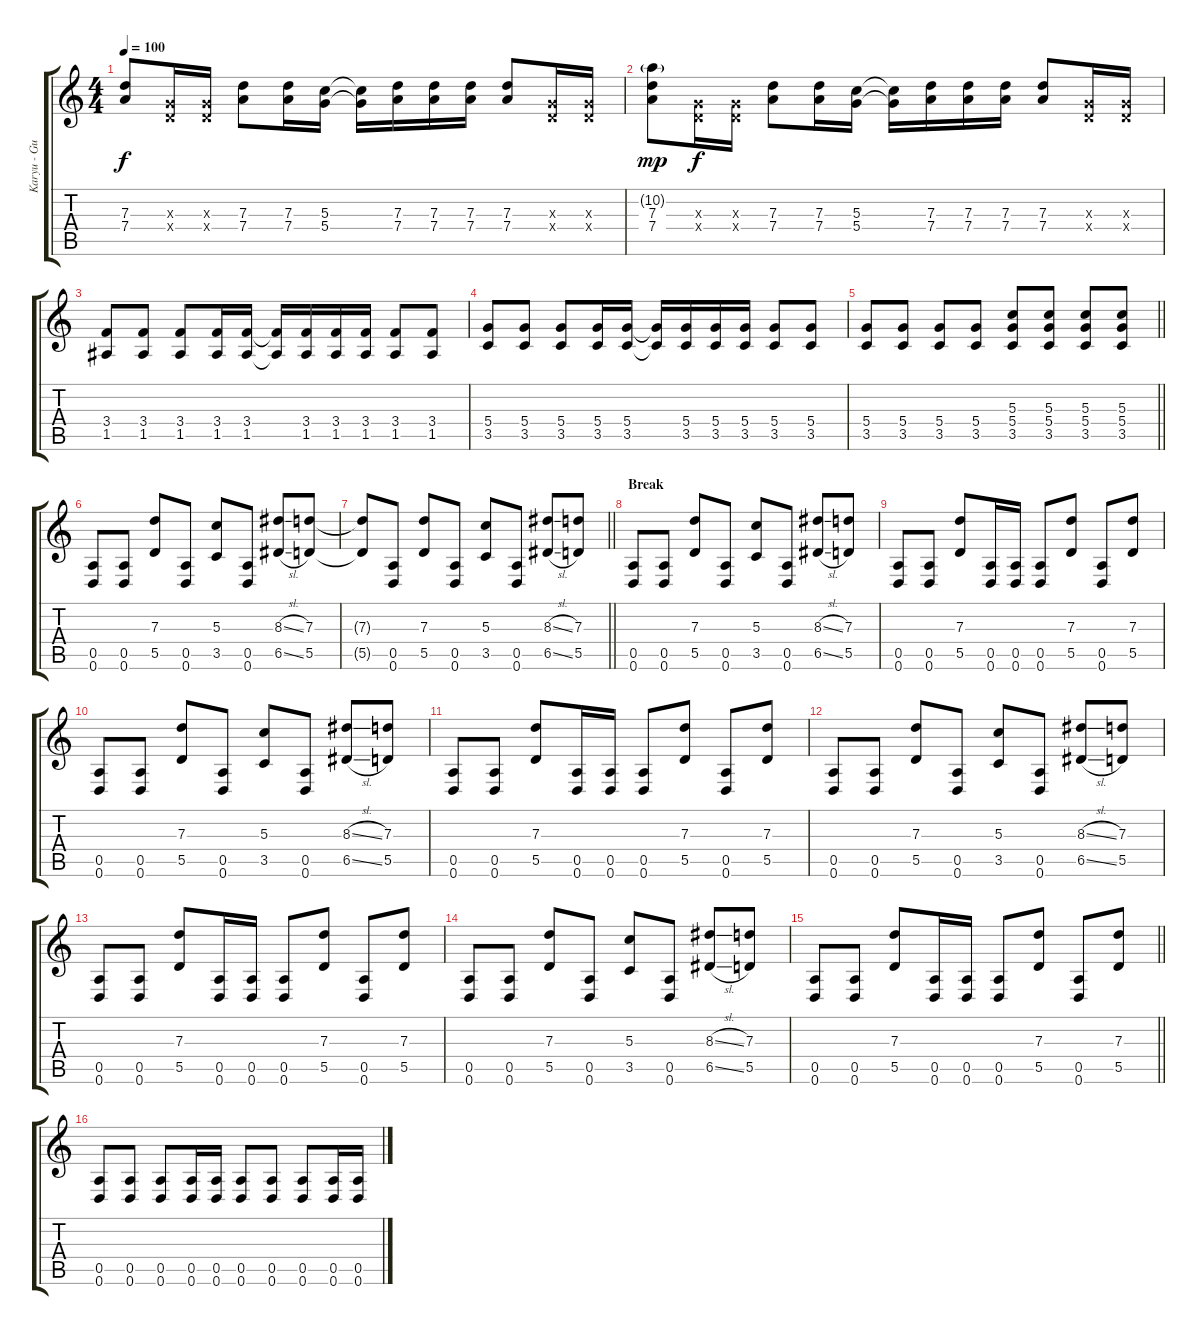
\track ("Karyu - Guitar 2" "Karyu - Gu") {instrument distortionguitar}
\staff {score tabs}
\tuning (E4 B3 G3 D3 A2 D2) {hide}
\ts (4 4)
\tempo 100
\clef g2
\ks c
(7.3 7.4).8{dy f} (0.3{x} 0.4{x}).16 (0.3{x} 0.4{x}).16 (7.3 7.4).8 (7.3 7.4).16 (5.3 5.4).16 (5.3{t} 5.4{t}).16 (7.3 7.4).16 (7.3 7.4).16 (7.3 7.4).16 (7.3 7.4).8 (0.3{x} 0.4{x}).16 (0.3{x} 0.4{x}).16 |
(10.2{g} 7.3 7.4).8{dy mp} (0.3{x} 0.4{x}).16{dy f} (0.3{x} 0.4{x}).16 (7.3 7.4).8 (7.3 7.4).16 (5.3 5.4).16 (5.3{t} 5.4{t}).16 (7.3 7.4).16 (7.3 7.4).16 (7.3 7.4).16 (7.3 7.4).8 (0.3{x} 0.4{x}).16 (0.3{x} 0.4{x}).16 |
(3.4 1.5).8 (3.4 1.5).8 (3.4 1.5).8 (3.4 1.5).16 (3.4 1.5).16 (3.4{t} 1.5{t}).16 (3.4 1.5).16 (3.4 1.5).16 (3.4 1.5).16 (3.4 1.5).8 (3.4 1.5).8 |
(5.4 3.5).8 (5.4 3.5).8 (5.4 3.5).8 (5.4 3.5).16 (5.4 3.5).16 (5.4{t} 3.5{t}).16 (5.4 3.5).16 (5.4 3.5).16 (5.4 3.5).16 (5.4 3.5).8 (5.4 3.5).8 |
\barLineRight lightlight
(5.4 3.5).8 (5.4 3.5).8 (5.4 3.5).8 (5.4 3.5).8 (5.3 5.4 3.5).8 (5.3 5.4 3.5).8 (5.3 5.4 3.5).8 (5.3 5.4 3.5).8 |
(0.5 0.6).8 (0.5 0.6).8 (7.3 5.5).8 (0.5 0.6).8 (5.3 3.5).8 (0.5 0.6).8 (8.3{sl} 6.5{sl}).8 (7.3 5.5).8 |
\barLineRight lightlight
(7.3{t} 5.5{t}).8 (0.5 0.6).8 (7.3 5.5).8 (0.5 0.6).8 (5.3 3.5).8 (0.5 0.6).8 (8.3{sl} 6.5{sl}).8 (7.3 5.5).8 |
\section ("" "Break")
(0.5 0.6).8 (0.5 0.6).8 (7.3 5.5).8 (0.5 0.6).8 (5.3 3.5).8 (0.5 0.6).8 (8.3{sl} 6.5{sl}).8 (7.3 5.5).8 |
(0.5 0.6).8 (0.5 0.6).8 (7.3 5.5).8 (0.5 0.6).16 (0.5 0.6).16 (0.5 0.6).8 (7.3 5.5).8 (0.5 0.6).8 (7.3 5.5).8 |
(0.5 0.6).8 (0.5 0.6).8 (7.3 5.5).8 (0.5 0.6).8 (5.3 3.5).8 (0.5 0.6).8 (8.3{sl} 6.5{sl}).8 (7.3 5.5).8 |
(0.5 0.6).8 (0.5 0.6).8 (7.3 5.5).8 (0.5 0.6).16 (0.5 0.6).16 (0.5 0.6).8 (7.3 5.5).8 (0.5 0.6).8 (7.3 5.5).8 |
(0.5 0.6).8 (0.5 0.6).8 (7.3 5.5).8 (0.5 0.6).8 (5.3 3.5).8 (0.5 0.6).8 (8.3{sl} 6.5{sl}).8 (7.3 5.5).8 |
(0.5 0.6).8 (0.5 0.6).8 (7.3 5.5).8 (0.5 0.6).16 (0.5 0.6).16 (0.5 0.6).8 (7.3 5.5).8 (0.5 0.6).8 (7.3 5.5).8 |
(0.5 0.6).8 (0.5 0.6).8 (7.3 5.5).8 (0.5 0.6).8 (5.3 3.5).8 (0.5 0.6).8 (8.3{sl} 6.5{sl}).8 (7.3 5.5).8 |
\barLineRight lightlight
(0.5 0.6).8 (0.5 0.6).8 (7.3 5.5).8 (0.5 0.6).16 (0.5 0.6).16 (0.5 0.6).8 (7.3 5.5).8 (0.5 0.6).8 (7.3 5.5).8 |
(0.5 0.6).8 (0.5 0.6).8 (0.5 0.6).8 (0.5 0.6).16 (0.5 0.6).16 (0.5 0.6).8 (0.5 0.6).8 (0.5 0.6).8 (0.5 0.6).16 (0.5 0.6).16
